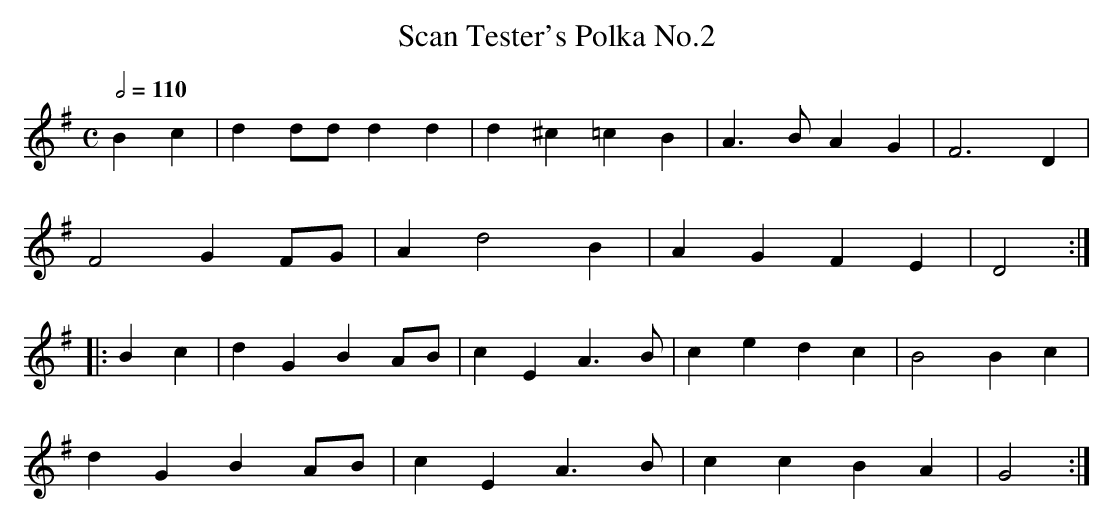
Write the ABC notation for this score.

X:1
T:Scan Tester's Polka No.2
M:C
L:1/8
Q:1/2=110
K:G
B2c2|d2dd d2d2|d2^c2=c2B2|A3B A2G2|F6D2|
F4 G2FG|A2d4B2|A2G2F2E2|D4:|
|:B2c2|d2G2B2AB|c2E2A3B|c2e2d2c2|B4B2c2|
d2G2B2AB|c2E2A3B|c2c2 B2A2|G4:|
